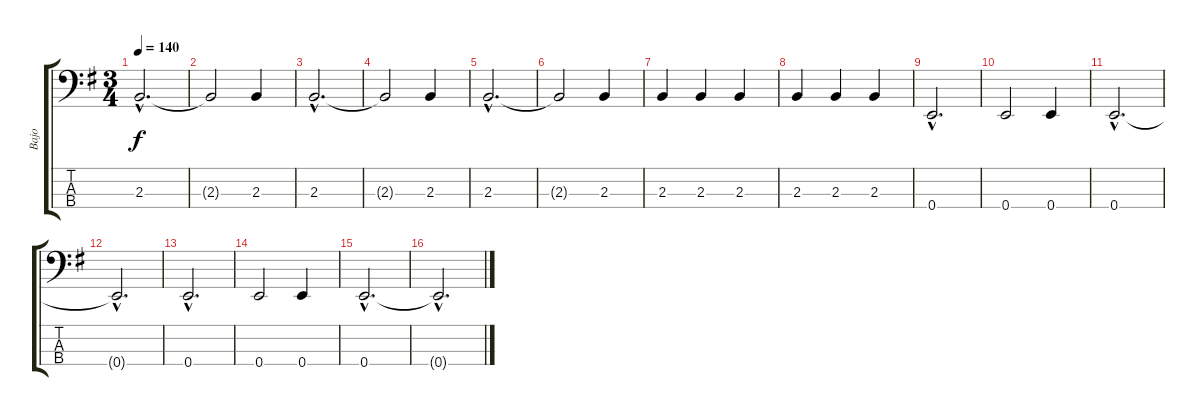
\track ("Bajo" "Bajo") {instrument electricbassfinger}
\staff {score tabs}
\tuning (G2 D2 A1 E1) {hide}
\ts (3 4)
\tempo 140
\clef f4
\ks g
2.3{hac}.2{d dy f} |
2.3{t}.2 2.3.4 |
2.3{hac}.2{d} |
2.3{t}.2 2.3.4 |
2.3{hac}.2{d} |
2.3{t}.2 2.3.4 |
2.3.4 2.3.4 2.3.4 |
2.3.4 2.3.4 2.3.4 |
0.4{hac}.2{d} |
0.4.2 0.4.4 |
0.4{hac}.2{d} |
0.4{hac t}.2{d} |
0.4{hac}.2{d} |
0.4.2 0.4.4 |
0.4{hac}.2{d} |
0.4{hac t}.2{d}
